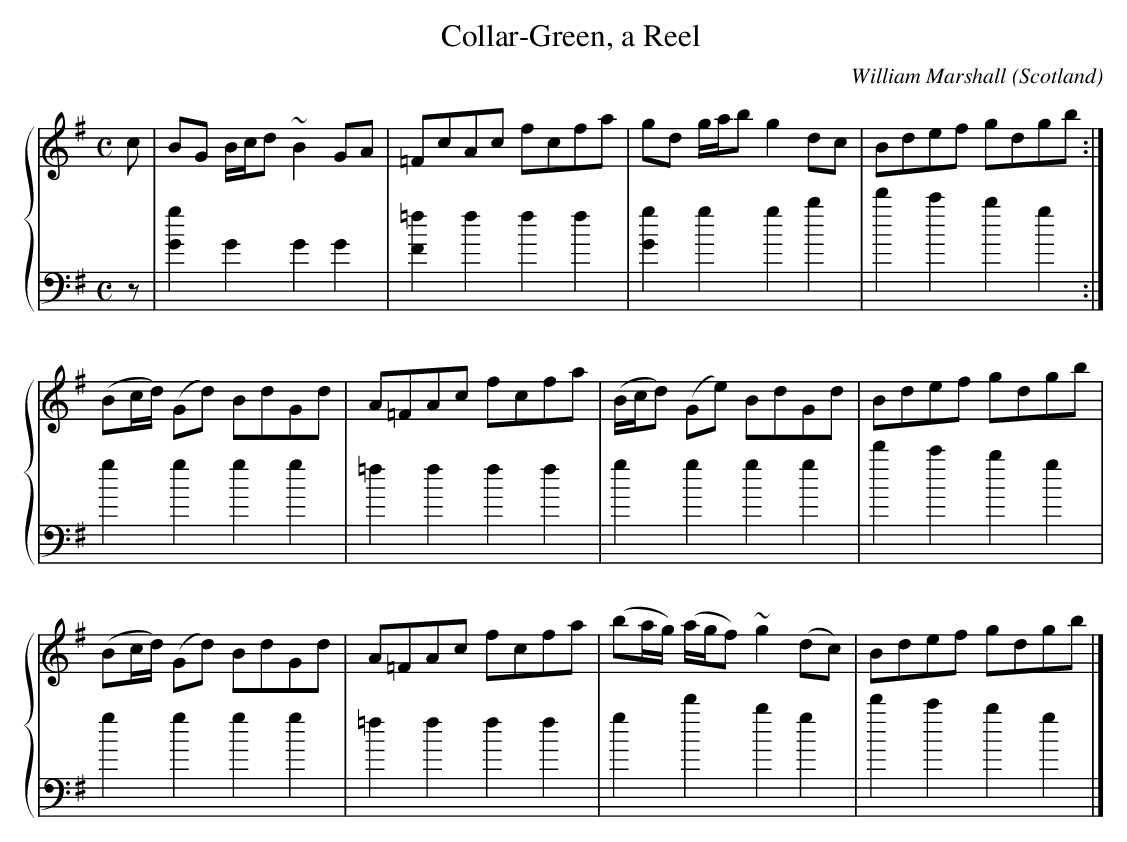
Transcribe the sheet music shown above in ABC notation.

X:1
T:Collar-Green, a Reel
C:William Marshall
L:1/8
M:C
O:Scotland
K:G
%%staves {1 2}
V:1
c | \
BG B/c/d ~B2 GA | =FcAc fcfa | gd g/a/b g2 dc | Bdef gdgb :|
(Bc/d/) (Gd) BdGd | A=FAc fcfa | (B/c/d) (Ge) BdGd | Bdef gdgb |
(Bc/d/) (Gd) BdGd | A=FAc fcfa | (ba/g/) (a/g/f) ~g2 (dc) | Bdef gdgb |]
V:2 clef=bass
L:1/4
z/ | [Gg]GGG | [F=f]fff | [Gg]ggb | d'c'bg :| \
gggg | =ffff | gggg | d'c'bg | gggg | =ffff | gd'bg | d'c'bg |]
